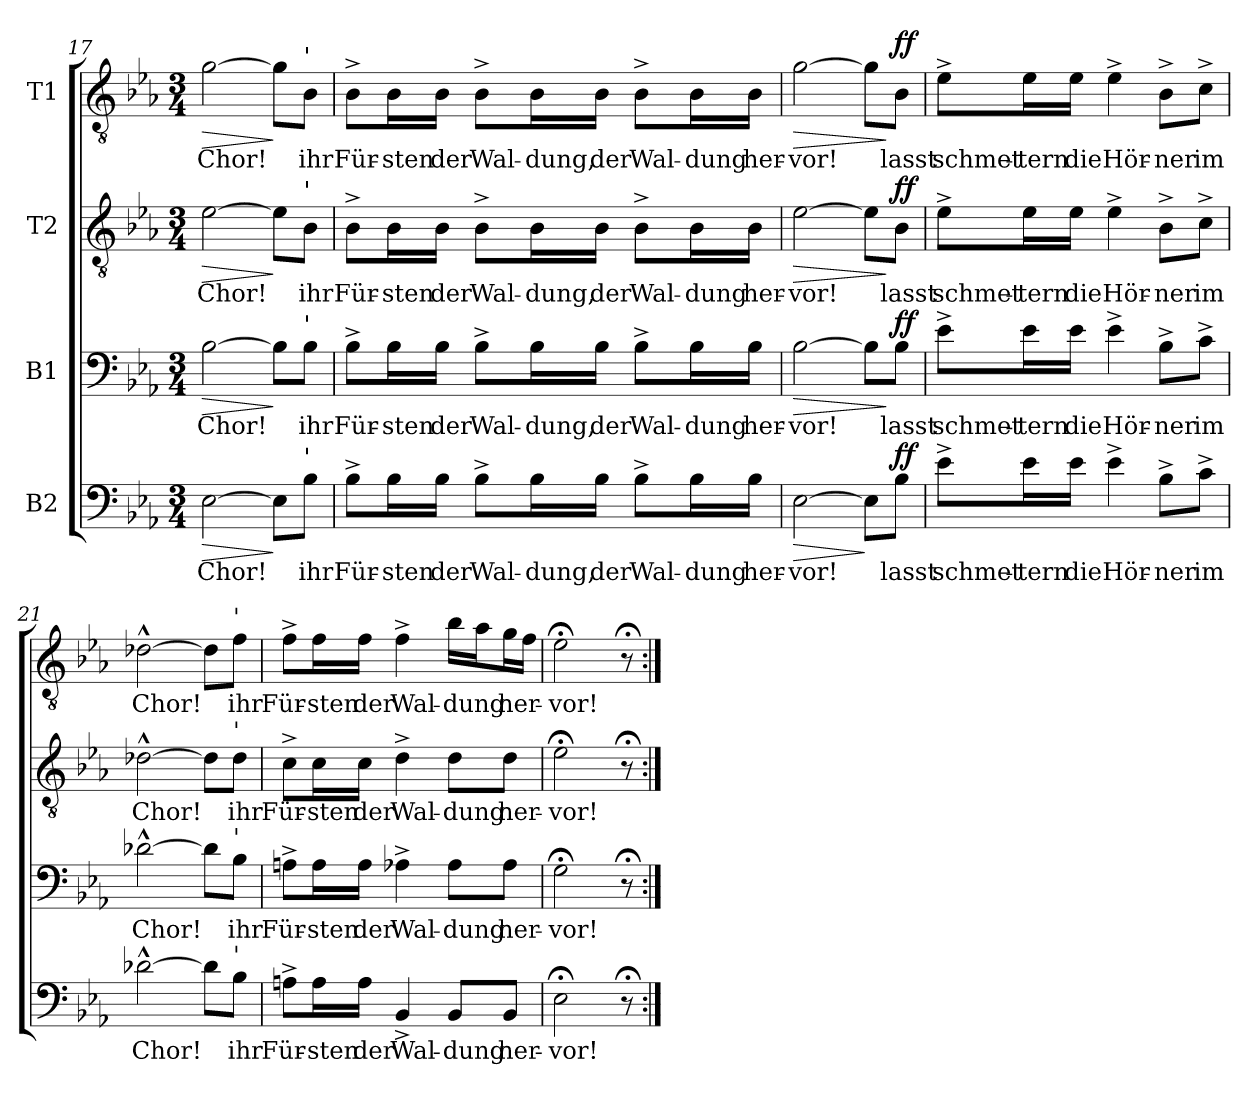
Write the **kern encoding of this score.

**kern	**text	**dynam	**kern	**text	**dynam	**kern	**text	**dynam	**kern	**text	**dynam
*part4	*part4	*part4	*part3	*part3	*part3	*part2	*part2	*part2	*part1	*part1	*part1
*staff4	*staff4	*staff4	*staff3	*staff3	*staff3	*staff2	*staff2	*staff2	*staff1	*staff1	*staff1
*I"B2	*	*	*I"B1	*	*	*I"T2	*	*	*I"T1	*	*
*clefF4	*	*	*clefF4	*	*	*clefGv2	*	*	*clefGv2	*	*
*k[b-e-a-]	*	*	*k[b-e-a-]	*	*	*k[b-e-a-]	*	*	*k[b-e-a-]	*	*
*E-:	*	*	*E-:	*	*	*E-:	*	*	*E-:	*	*
*M3/4	*	*	*M3/4	*	*	*M3/4	*	*	*M3/4	*	*
=17	=17	=17	=17	=17	=17	=17	=17	=17	=17	=17	=17
!	!LO:LY:b	!LO:HP:b	!	!LO:LY:b	!LO:HP:b	!	!LO:LY:b	!LO:HP:b	!	!LO:LY:b	!LO:HP:b
[2E-\	Chor!	>	[2B-\	Chor!	>	[2e-\	Chor!	>	[2g\	Chor!	>
8E-\L]	.	]	8B-\L]	.	]	8e-\L]	.	]	8g\L]	.	]
!	!	!	!	!	!	!	!	!	!LO:TX:a:t='	!	!
!	!	!	!	!	!	!LO:TX:a:t='	!	!	!	!	!
!	!	!	!LO:TX:a:t='	!	!	!	!	!	!	!	!
!LO:TX:a:t='	!	!	!	!	!	!	!	!	!	!	!
!	!LO:LY:b	!	!	!LO:LY:b	!	!	!LO:LY:b	!	!	!LO:LY:b	!
8B-\J	ihr	.	8B-\J	ihr	.	8B-\J	ihr	.	8B-\J	ihr	.
=18	=18	=18	=18	=18	=18	=18	=18	=18	=18	=18	=18
!	!LO:LY:b	!	!	!LO:LY:b	!	!	!LO:LY:b	!	!	!LO:LY:b	!
8B-^\L	Für-	.	8B-^\L	Für-	.	8B-^\L	Für-	.	8B-^\L	Für-	.
!	!LO:LY:b	!	!	!LO:LY:b	!	!	!LO:LY:b	!	!	!LO:LY:b	!
16B-\L	-sten	.	16B-\L	-sten	.	16B-\L	-sten	.	16B-\L	-sten	.
!	!LO:LY:b	!	!	!LO:LY:b	!	!	!LO:LY:b	!	!	!LO:LY:b	!
16B-\JJ	der	.	16B-\JJ	der	.	16B-\JJ	der	.	16B-\JJ	der	.
!	!LO:LY:b	!	!	!LO:LY:b	!	!	!LO:LY:b	!	!	!LO:LY:b	!
8B-^\L	Wal-	.	8B-^\L	Wal-	.	8B-^\L	Wal-	.	8B-^\L	Wal-	.
!	!LO:LY:b	!	!	!LO:LY:b	!	!	!LO:LY:b	!	!	!LO:LY:b	!
16B-\L	-dung,	.	16B-\L	-dung,	.	16B-\L	-dung,	.	16B-\L	-dung,	.
!	!LO:LY:b	!	!	!LO:LY:b	!	!	!LO:LY:b	!	!	!LO:LY:b	!
16B-\JJ	der	.	16B-\JJ	der	.	16B-\JJ	der	.	16B-\JJ	der	.
!	!LO:LY:b	!	!	!LO:LY:b	!	!	!LO:LY:b	!	!	!LO:LY:b	!
8B-^\L	Wal-	.	8B-^\L	Wal-	.	8B-^\L	Wal-	.	8B-^\L	Wal-	.
!	!LO:LY:b	!	!	!LO:LY:b	!	!	!LO:LY:b	!	!	!LO:LY:b	!
16B-\L	-dung	.	16B-\L	-dung	.	16B-\L	-dung	.	16B-\L	-dung	.
!	!LO:LY:b	!	!	!LO:LY:b	!	!	!LO:LY:b	!	!	!LO:LY:b	!
16B-\JJ	her-	.	16B-\JJ	her-	.	16B-\JJ	her-	.	16B-\JJ	her-	.
!!LO:PB:g=z
=19	=19	=19	=19	=19	=19	=19	=19	=19	=19	=19	=19
!	!LO:LY:b	!LO:HP:b	!	!LO:LY:b	!LO:HP:b	!	!LO:LY:b	!LO:HP:b	!	!LO:LY:b	!LO:HP:b
[2E-\	-vor!	>	[2B-\	-vor!	>	[2e-\	-vor!	>	[2g\	-vor!	>
8E-\L]	.	]	8B-\L]	.	.	8e-\L]	.	.	8g\L]	.	.
!	!LO:LY:b	!LO:DY:a	!	!LO:LY:b	!LO:DY:n=1:a	!	!LO:LY:b	!LO:DY:n=1:a	!	!LO:LY:b	!LO:DY:n=1:a
8B-\J	lasst	ff	8B-\J	lasst	] ff	8B-\J	lasst	] ff	8B-\J	lasst	] ff
=20	=20	=20	=20	=20	=20	=20	=20	=20	=20	=20	=20
!	!LO:LY:b	!	!	!LO:LY:b	!	!	!LO:LY:b	!	!	!LO:LY:b	!
8e-^\L	schmet-	.	8e-^\L	schmet-	.	8e-^\L	schmet-	.	8e-^\L	schmet-	.
!	!LO:LY:b	!	!	!LO:LY:b	!	!	!LO:LY:b	!	!	!LO:LY:b	!
16e-\L	-tern	.	16e-\L	-tern	.	16e-\L	-tern	.	16e-\L	-tern	.
!	!LO:LY:b	!	!	!LO:LY:b	!	!	!LO:LY:b	!	!	!LO:LY:b	!
16e-\JJ	die	.	16e-\JJ	die	.	16e-\JJ	die	.	16e-\JJ	die	.
!	!LO:LY:b	!	!	!LO:LY:b	!	!	!LO:LY:b	!	!	!LO:LY:b	!
4e-^\	Hör-	.	4e-^\	Hör-	.	4e-^\	Hör-	.	4e-^\	Hör-	.
!	!LO:LY:b	!	!	!LO:LY:b	!	!	!LO:LY:b	!	!	!LO:LY:b	!
8B-^\L	-ner	.	8B-^\L	-ner	.	8B-^\L	-ner	.	8B-^\L	-ner	.
!	!LO:LY:b	!	!	!LO:LY:b	!	!	!LO:LY:b	!	!	!LO:LY:b	!
8c^\J	im	.	8c^\J	im	.	8c^\J	im	.	8c^\J	im	.
=21	=21	=21	=21	=21	=21	=21	=21	=21	=21	=21	=21
!	!LO:LY:b	!	!	!LO:LY:b	!	!	!LO:LY:b	!	!	!LO:LY:b	!
[2d-X^^\	Chor!	.	[2d-X^^\	Chor!	.	[2d-X^^\	Chor!	.	[2d-X^^\	Chor!	.
8d-\L]	.	.	8d-\L]	.	.	8d-\L]	.	.	8d-\L]	.	.
!	!	!	!	!	!	!	!	!	!LO:TX:a:t='	!	!
!	!	!	!	!	!	!LO:TX:a:t='	!	!	!	!	!
!	!	!	!LO:TX:a:t='	!	!	!	!	!	!	!	!
!LO:TX:a:t='	!	!	!	!	!	!	!	!	!	!	!
!	!LO:LY:b	!	!	!LO:LY:b	!	!	!LO:LY:b	!	!	!LO:LY:b	!
8B-\J	ihr	.	8B-\J	ihr	.	8d-\J	ihr	.	8f\J	ihr	.
=22	=22	=22	=22	=22	=22	=22	=22	=22	=22	=22	=22
!	!LO:LY:b	!	!	!LO:LY:b	!	!	!LO:LY:b	!	!	!LO:LY:b	!
8An^\L	Für-	.	8An^\L	Für-	.	8c^\L	Für-	.	8f^\L	Für-	.
!	!LO:LY:b	!	!	!LO:LY:b	!	!	!LO:LY:b	!	!	!LO:LY:b	!
16A\L	-sten	.	16A\L	-sten	.	16c\L	-sten	.	16f\L	-sten	.
!	!LO:LY:b	!	!	!LO:LY:b	!	!	!LO:LY:b	!	!	!LO:LY:b	!
16A\JJ	der	.	16A\JJ	der	.	16c\JJ	der	.	16f\JJ	der	.
!	!LO:LY:b	!	!	!LO:LY:b	!	!	!LO:LY:b	!	!	!LO:LY:b	!
4BB-^/	Wal-	.	4A-X^\	Wal-	.	4d^\	Wal-	.	4f^\	Wal-	.
!	!LO:LY:b	!	!	!LO:LY:b	!	!	!LO:LY:b	!	!	!LO:LY:b	!
8BB-/L	-dung	.	8A-\L	-dung	.	8d\L	-dung	.	16b-\LL	-dung	.
.	.	.	.	.	.	.	.	.	16a-\J	.	.
!	!LO:LY:b	!	!	!LO:LY:b	!	!	!LO:LY:b	!	!	!LO:LY:b	!
8BB-/J	her-	.	8A-\J	her-	.	8d\J	her-	.	16g\L	her-	.
.	.	.	.	.	.	.	.	.	16f\JJ	.	.
=23	=23	=23	=23	=23	=23	=23	=23	=23	=23	=23	=23
!	!LO:LY:b	!	!	!LO:LY:b	!	!	!LO:LY:b	!	!	!LO:LY:b	!
2E-;<\	-vor!	.	2G;<\	-vor!	.	2e-;<\	-vor!	.	2e-;<\	-vor!	.
8r;<	.	.	8r;<	.	.	8r;<	.	.	8r;<	.	.
=:|!	=:|!	=:|!	=:|!	=:|!	=:|!	=:|!	=:|!	=:|!	=:|!	=:|!	=:|!
*-	*-	*-	*-	*-	*-	*-	*-	*-	*-	*-	*-
